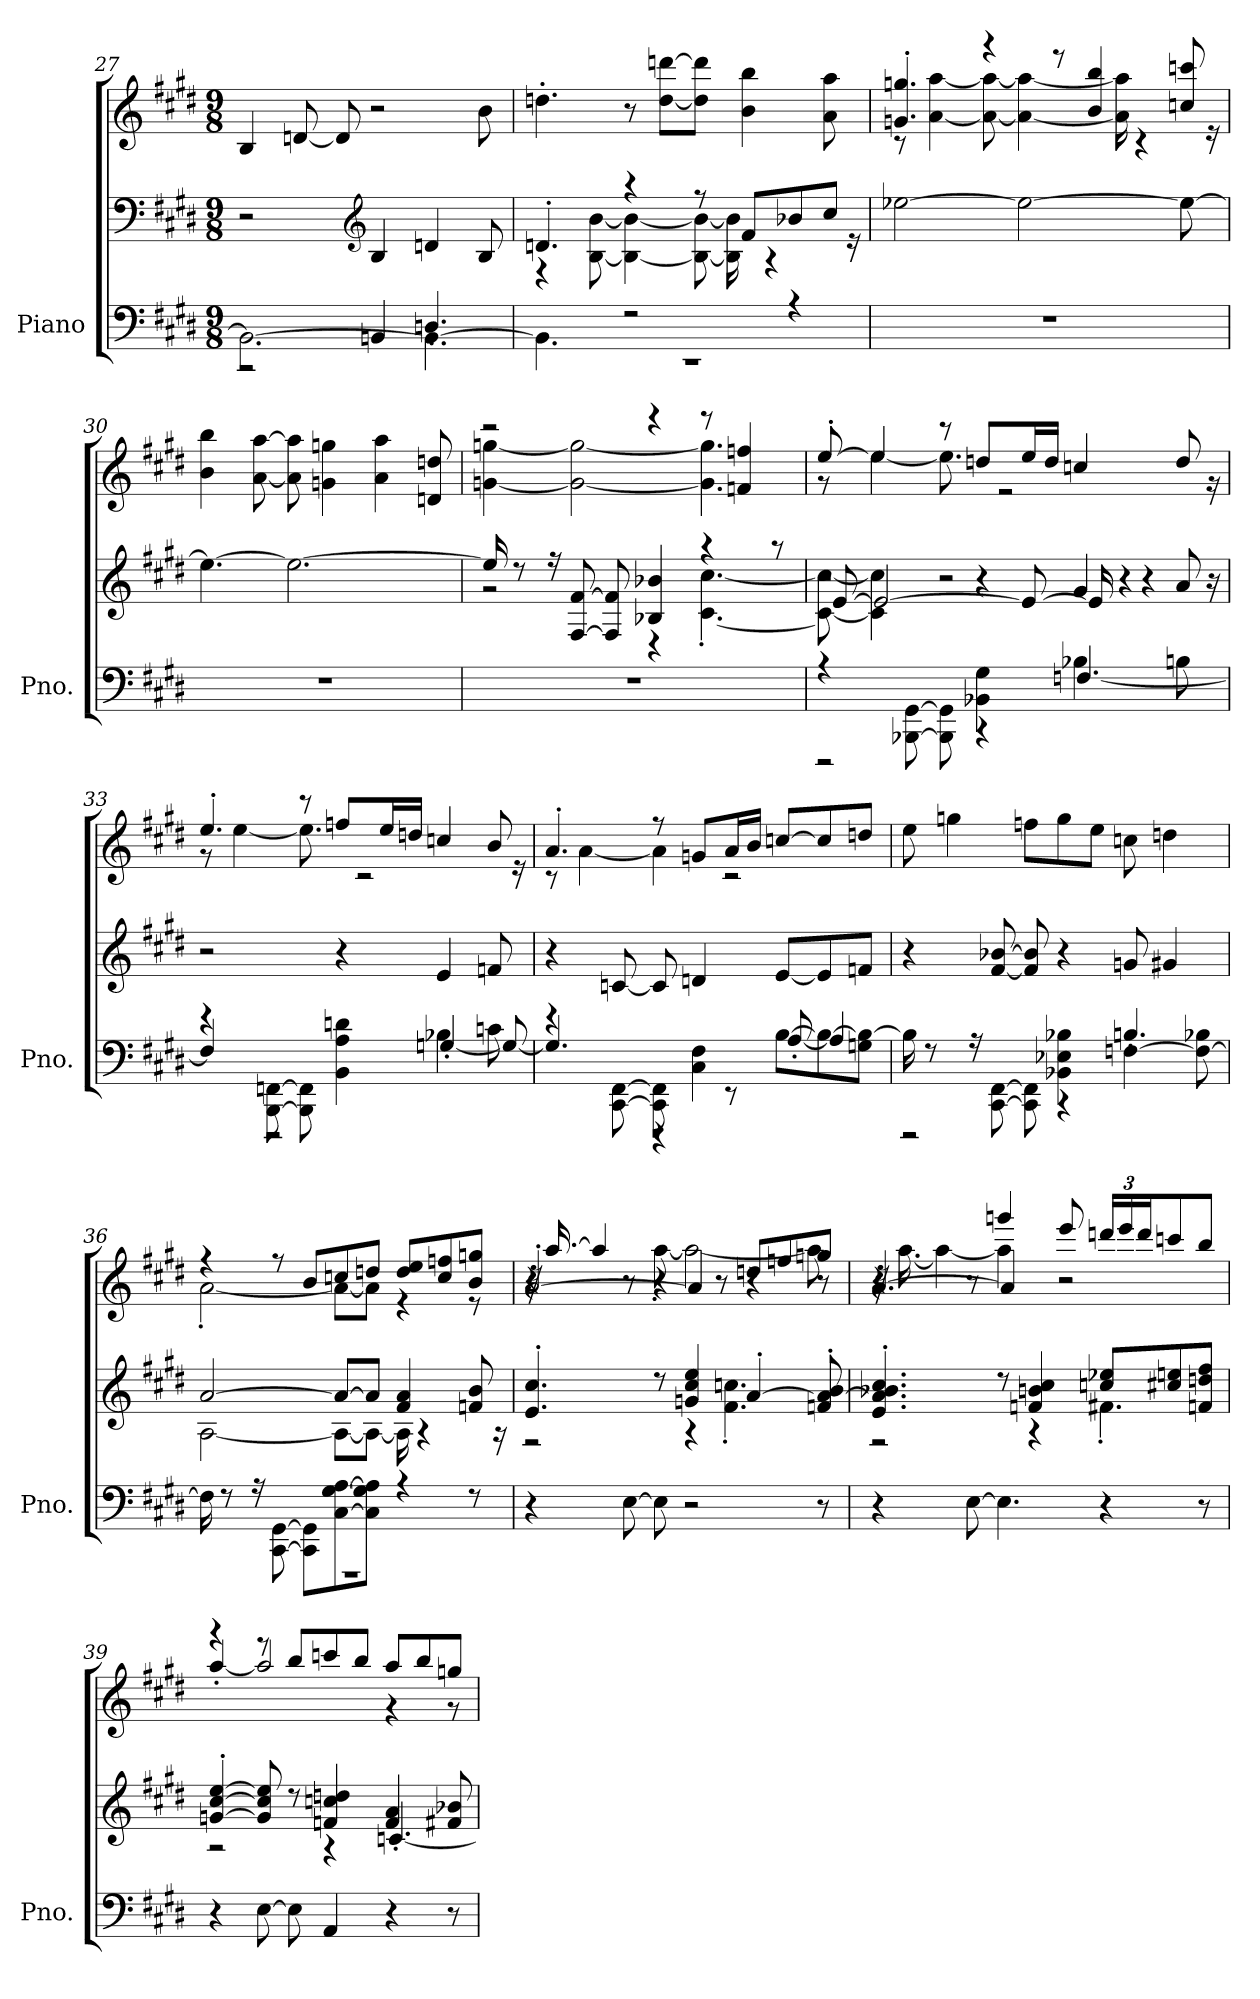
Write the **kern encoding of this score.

**kern	**kern	**kern
*part1	*part1	*part1
*staff3	*staff2	*staff1
*I"Piano	*	*
*I'Pno.	*	*
*clefF4	*clefF4	*clefG2
*k[f#c#g#d#]	*k[f#c#g#d#]	*k[f#c#g#d#]
*M9/8	*M9/8	*M9/8
=27	=27	=27
*^	*	*
2.BB-\_	2r	2r	4B/
.	.	.	[8dn/
.	.	.	8d/]
*	*	*clefG2	*
.	4BBn/	4B/	2r
4.BB-\_	4.Dn'/	4dn/	.
.	.	8B/	8b\
=28	=28	=28	=28
*	*	*^	*
4.BB-\]	8%9r	4.dn'/	4r	4.ddn'\
.	.	.	[8B\ [8b\	.
2r	.	4r	4B\_ 4b\_	8r
.	.	.	.	[8dd\ [8dddn\L
.	.	8r	8B\_ 8b\_	8dd\] 8ddd\]J
.	.	8f#/L	16B\] 16b\]	4b\ 4bb\
.	.	.	4r	.
4r	.	8b-X/	.	.
.	.	8cc#/J	.	8a\ 8aa\
.	.	.	16r	.
*v	*v	*	*	*
*	*v	*v	*
!!LO:LB:g=z
=29	=29	=29
*	*	*^
8%9r	[2ee-X\	4.gn/' 4.ggn/'	8r
.	.	.	[4a\ [4aa\
.	.	4r	8a\_ 8aa\_
.	2ee-\_	.	4a\_ 4aa\_
.	.	8r	.
.	.	4b/ 4bb/	16a\] 16aa\]
.	.	.	4r
.	8ee-\_	8ccn/ 8cccn/	.
.	.	.	16r
*	*	*v	*v
=30	=30	=30
8%9r	4.ee-\_	4b\ 4bb\
.	.	[8a\ [8aa\
.	2.ee-\_	8a\] 8aa\]
.	.	4gn\ 4ggn\
.	.	4a\ 4aa\
.	.	8dn/ 8ddn/
=31	=31	=31
*	*^	*^
8%9r	16ee-/]	2r	2r	[4gn\ [4ggn\
.	8r	.	.	.
.	16r	.	.	.
.	[8F#/ [8f#/	.	.	2g\_ 2gg\_
.	8F#/] 8f#/]	.	.	.
.	4B-X/ 4b-X/	4r	4r	.
.	4r	[4.c#\' [4.cc#\'	8r	4.g\] 4.gg\]
.	.	.	4fn/ 4ffn/	.
.	8r	.	.	.
!!LO:LB:g=z	!!
=32	=32	=32	=32	=32
*^	*	*^	*	*
4r	2r	2r	8c#\_ 8cc#\_	[8e/	[8ee'/	8r
.	.	.	4c#\] 4cc#\]	2e/_	4ee/]	[4ee\
[8BBB-X\ [8GG#\	.	.	.	.	.	.
8BBB-\] 8GG#\]	.	.	2r	.	8r	8.ee\]
4BB-X\ 4G#\	4r	4r	.	.	8ddn/L	.
.	.	.	.	.	.	2r
.	.	.	.	8e/_	16ee/L	.
.	.	.	.	.	16dd/JJ	.
4B-X\	[4.Fn/	4g#/	.	16e/]	4ccn/	.
.	.	.	.	4r	.	.
.	.	.	4r	.	.	.
8Bn\	.	8a/	.	.	8dd/	.
.	.	.	.	16r	.	16r
*	*	*v	*v	*v	*	*
=33	=33	=33	=33	=33
4r	4F/]	2r	4.ee'/	8r
.	.	.	.	[4ee\
[8BBB\ [8FFn\	2r	.	.	.
8BBB\] 8FF\]	.	.	8r	8.ee\]
4BB\ 4A\ 4dn\	.	4r	8ffn/L	.
.	.	.	.	2r
.	.	.	16ee/L	.
.	.	.	16ddn/JJ	.
4B-X\	[4Gn'/	4e/	4ccn/	.
8cn\	8G/_	8fn/	8b/	.
.	.	.	.	16r
!!LO:LB:g=z	!!
=34	=34	=34	=34	=34
4r	4.G/]	4r	4.a'/	8r
.	.	.	.	[4a\
[8CC#\ [8FF#\	.	[8cn/	.	.
8CC#\] 8FF#\]	4r	8c/]	8r	4a\]
4C#\ 4F#\	.	4dn/	8gn/L	.
.	8r	.	16a/L	2r
.	.	.	16b/JJ	.
[8B\L	[8A'/	[8e/L	[8ccn/L	.
8B\_	4A/]	8e/]	8cc/]	.
8Gn\ 8B\_J	.	8fn/J	8ddn/J	.
*	*	*	*v	*v
=35	=35	=35	=35
16B\]	2r	4r	8ee\
8r	.	.	.
.	.	.	4ggn\
16r	.	.	.
[8CC#\ [8FF#\	.	[8f#/ [8b-X/	.
8CC#\] 8FF#\]	.	8f#/] 8b-/]	8ffn\L
4BB-X\ 4E-X\ 4B-X\	4r	4r	8gg\
.	.	.	8ee\J
[4Fn\	4.Bn'/	8gn/	8ccn\
.	.	4g#X/	4ddn\
8F\_ 8B-X\	.	.	.
=36	=36	=36	=36
*	*	*^	*^
16F\]	8%9r	[2a/	[2A\	4r	[2a'\
8r	.	.	.	.	.
16r	.	.	.	.	.
[8CC#\ [8GG#\	.	.	.	8r	.
8CC#\] 8GG#\]L	.	.	.	8b/L	.
[8C#\ [8G#\ [8A\	.	8a/L_	8A\L_	8ccn/	8a\L_
8C#\] 8G#\] 8A\]J	.	8a/J]	8A\J_	8ddn/J	8a\J]
4r	.	4f#/ 4a/	16A\]	8dd/ 8ee/L	4r
.	.	.	4r	.	.
.	.	.	.	8cc/ 8ffn/	.
8r	.	8fn/ 8b/	.	8b/ 8ggn/J	8r
.	.	.	16r	.	.
*v	*v	*	*	*	*
!!LO:PB:g=z
=37	=37	=37	=37	=37
*	*	*	*	*^
4r	4.e/' 4.cc#/'	2r	32r	4r	[2a'/
.	.	.	[16.aa/	.	.
.	.	.	4aa/]	.	.
[8E\	.	.	.	8r	.
8E\]	8r	.	4r	[8aa'\	.
2r	4gn/ 4cc#/ 4ee/	4r	.	2aa\_	4a/]
.	.	.	8r	.	.
.	[4a'/	4.f#\' 4.ccn\'	8ddn/L	.	4r
.	.	.	8ffn/	.	.
8r	8fn/' 8a/_' 8b/'	.	8ggn/J	8aa\]	8r
=38	=38	=38	=38	=38	=38
4r	4.e/' 4.a/]' 4.b-X/' 4.cc#/'	2r	4r	32r	[4.a/
.	.	.	.	[16.aa\	.
.	.	.	.	4aa\_	.
[8E\	.	.	8r	.	.
4.E\]	8r	.	4gggn/	4aa\]	4a/]
.	4fn/ 4bn/ 4cc#/	4r	.	.	.
.	.	.	8eee/	2r	2r
*	*	*	*Xbrackettup	*	*
4r	8ccn/ 8ee-X/L	4.f#X'\	24dddn/LL	.	.
.	.	.	24eee/	.	.
.	.	.	24ddd/J	.	.
.	8cc#X/ 8een/	.	8cccn/	.	.
8r	8fn/ 8ddn/ 8ff#/J	.	8bb/J	.	.
*	*	*	*	*v	*v
=39	=39	=39	=39	=39
4r	[4gn/' [4cc#/' [4ee/'	2r	4r	[4aa'/
[8E\	8g/] 8cc#/] 8ee/]	.	8r	2aa/]
8E\]	8r	.	8bb/L	.
4AA/	4fn/ 4ccn/ 4ddn/	4r	8cccn/	.
.	.	.	8bb/J	.
4r	4f/ 4a/	[4.cn'/	8aa/L	4r
.	.	.	8bb/	.
8r	8f#X/ 8b-X/	.	8ggn/J	8r
*	*v	*v	*	*
*	*	*v	*v
=	=	=
*-	*-	*-
